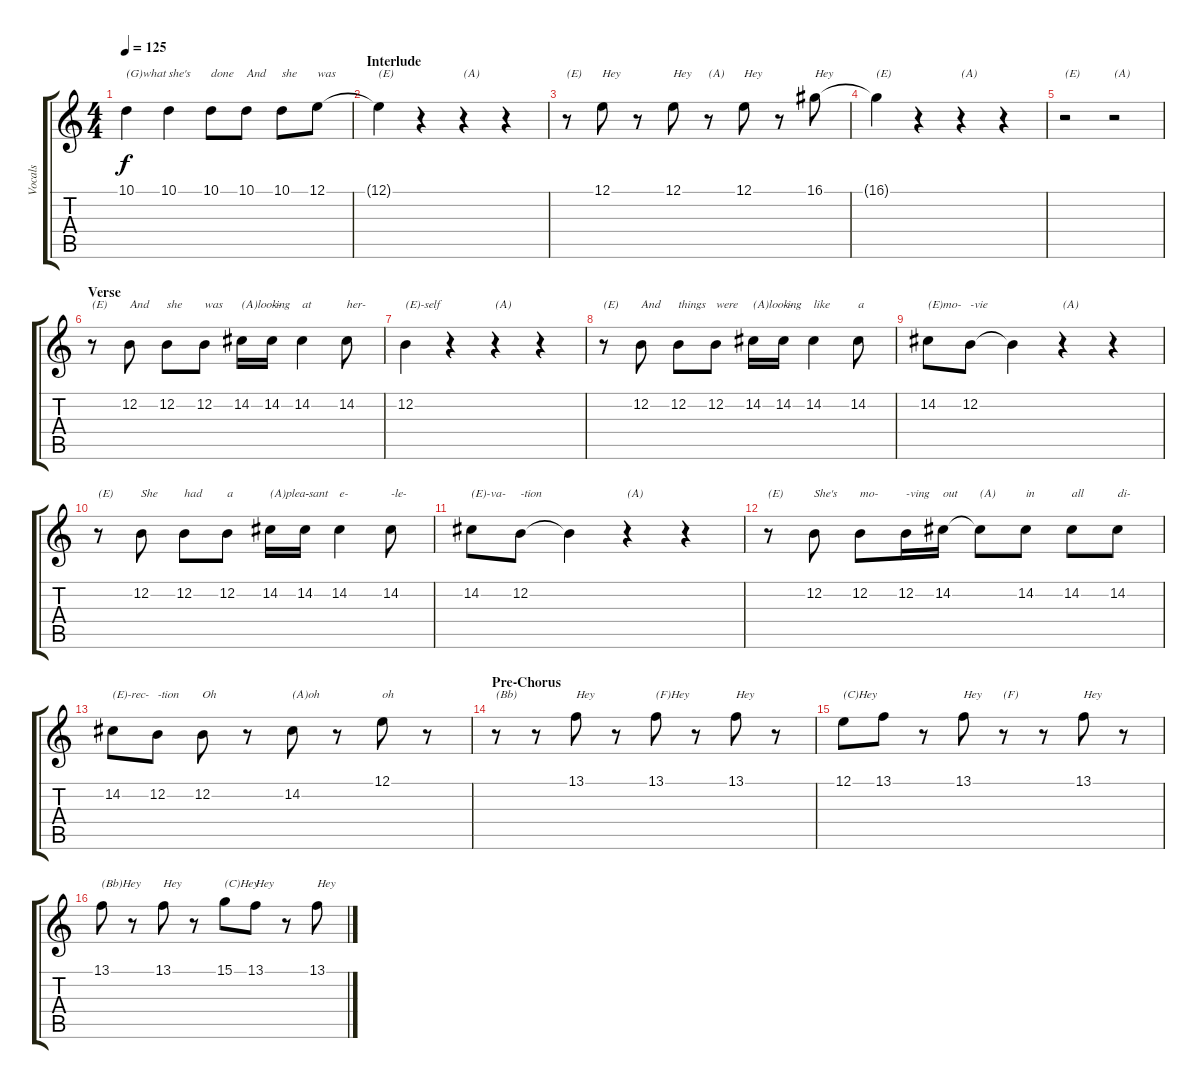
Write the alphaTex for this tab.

\track ("Vocals" "Vocals") {instrument steeldrums}
\staff {score tabs}
\tuning (E4 B3 G3 D3 A2 E2) {hide}
\ts (4 4)
\tempo 125
\clef g2
\ks c
10.1.4{txt "(G)what" dy f} 10.1.4{txt "she's"} 10.1.8{txt "done"} 10.1.8{txt "And"} 10.1.8{txt "she"} 12.1.8{txt "was"} |
\section ("" "Interlude")
12.1{t}.4{txt "(E)"} r.4 r.4{txt "(A)"} r.4 |
r.8{txt "(E)"} 12.1.8{txt "Hey"} r.8 12.1.8{txt "Hey"} r.8{txt "(A)"} 12.1.8{txt "Hey"} r.8 16.1.8{txt "Hey"} |
16.1{t}.4{txt "(E)"} r.4 r.4{txt "(A)"} r.4 |
r.2{txt "(E)"} r.2{txt "(A)"} |
\section ("" "Verse")
r.8{txt "(E)"} 12.2.8{txt "And"} 12.2.8{txt "she"} 12.2.8{txt "was"} 14.2.16{txt "(A)look-"} 14.2.16{txt "-ing"} 14.2.4{txt "at"} 14.2.8{txt "her-"} |
12.2.4{txt "(E)-self"} r.4 r.4{txt "(A)"} r.4 |
r.8{txt "(E)"} 12.2.8{txt "And"} 12.2.8{txt "things"} 12.2.8{txt "were"} 14.2.16{txt "(A)look-"} 14.2.16{txt "-ing"} 14.2.4{txt "like"} 14.2.8{txt "a"} |
14.2.8{txt "(E)mo-"} 12.2.8{txt "-vie"} 12.2{t}.4 r.4{txt "(A)"} r.4 |
r.8{txt "(E)"} 12.2.8{txt "She"} 12.2.8{txt "had"} 12.2.8{txt "a"} 14.2.16{txt "(A)plea-"} 14.2.16{txt "-sant"} 14.2.4{txt "e-"} 14.2.8{txt "-le-"} |
14.2.8{txt "(E)-va-"} 12.2.8{txt "-tion"} 12.2{t}.4 r.4{txt "(A)"} r.4 |
r.8{txt "(E)"} 12.2.8{txt "She's"} 12.2.8{txt "mo-"} 12.2.16{txt "-ving"} 14.2.16{txt "out"} 14.2{t}.8{txt "(A)"} 14.2.8{txt "in"} 14.2.8{txt "all"} 14.2.8{txt "di-"} |
14.2.8{txt "(E)-rec-"} 12.2.8{txt "-tion"} 12.2.8{txt "Oh"} r.8 14.2.8{txt "(A)oh"} r.8 12.1.8{txt "oh"} r.8 |
\section ("" "Pre-Chorus")
r.8{txt "(Bb)"} r.8 13.1.8{txt "Hey"} r.8 13.1.8{txt "(F)Hey"} r.8 13.1.8{txt "Hey"} r.8 |
12.1.8{txt "(C)Hey"} 13.1.8 r.8 13.1.8{txt "Hey"} r.8{txt "(F)"} r.8 13.1.8{txt "Hey"} r.8 |
13.1.8{txt "(Bb)Hey"} r.8 13.1.8{txt "Hey"} r.8 15.1.8{txt "(C)Hey"} 13.1.8{txt "Hey"} r.8 13.1.8{txt "Hey"}
